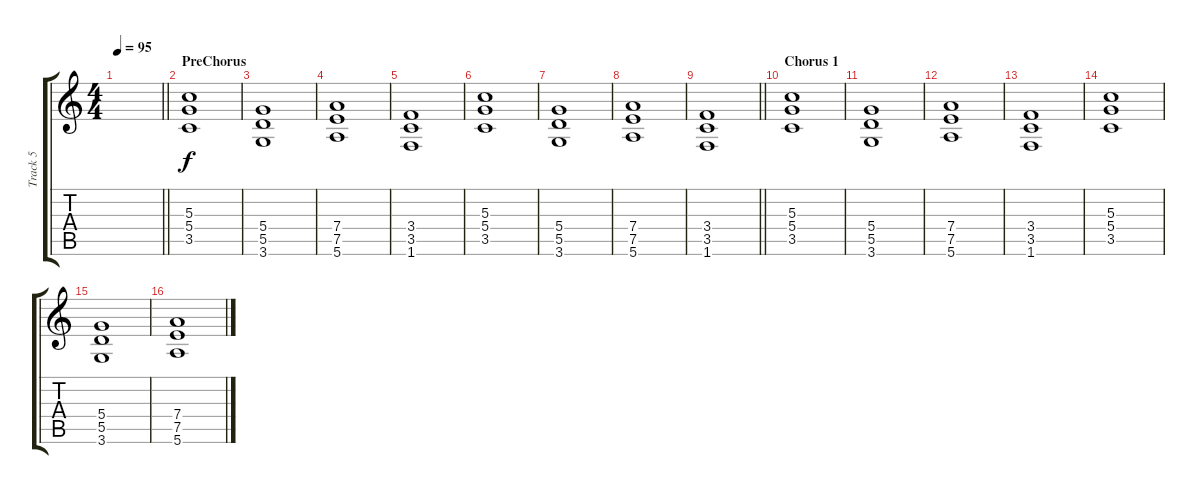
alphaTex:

\track ("Track 5" "Track 5") {instrument distortionguitar}
\staff {score tabs}
\tuning (E4 B3 G3 D3 A2 E2) {hide}
\ts (4 4)
\tempo 95
\clef g2
\barLineRight lightlight
\ks c
|
\section ("" "PreChorus")
(5.3 5.4 3.5).1 |
(5.4 5.5 3.6).1 |
(7.4 7.5 5.6).1 |
(3.4 3.5 1.6).1 |
(5.3 5.4 3.5).1 |
(5.4 5.5 3.6).1 |
(7.4 7.5 5.6).1 |
\barLineRight lightlight
(3.4 3.5 1.6).1 |
\section ("" "Chorus 1")
(5.3 5.4 3.5).1 |
(5.4 5.5 3.6).1 |
(7.4 7.5 5.6).1 |
(3.4 3.5 1.6).1 |
(5.3 5.4 3.5).1 |
(5.4 5.5 3.6).1 |
(7.4 7.5 5.6).1
